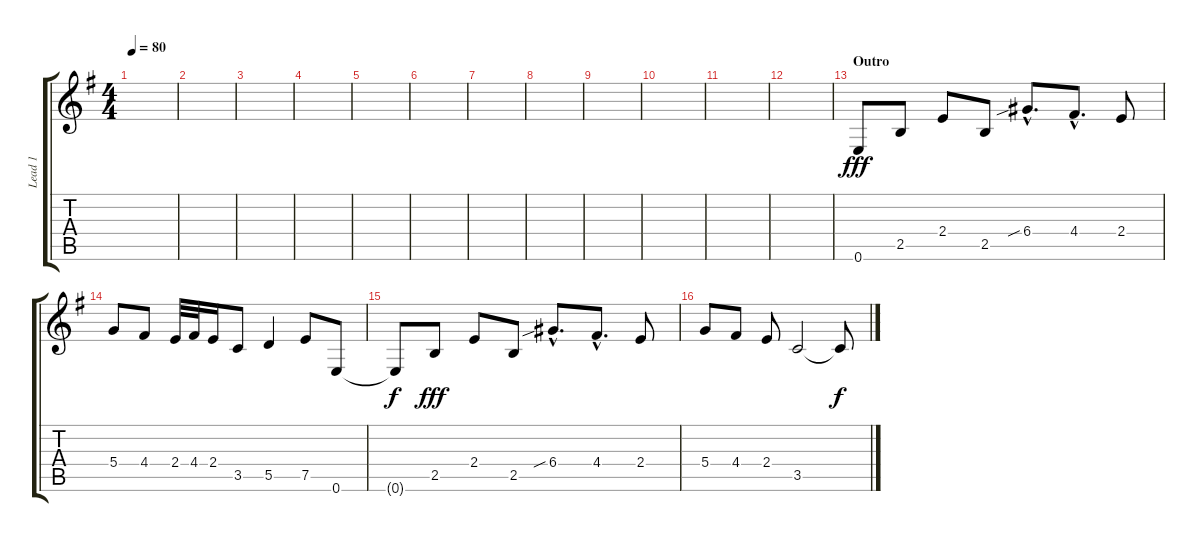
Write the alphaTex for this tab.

\track ("Lead 1" "Lead 1") {instrument electricguitarjazz}
\staff {score tabs}
\tuning (E4 B3 G3 D3 A2 E2) {hide}
\ts (4 4)
\tempo 80
\clef g2
\ks g
|
|
|
|
|
|
|
|
|
|
|
|
\section ("" "Outro")
0.6.8{dy fff} 2.5.8 2.4.8 2.5.8 6.4{sib hac}.8{d} 4.4{hac}.8{d} 2.4.8 |
5.4.8 4.4.8 2.4.32 4.4.32 2.4.16 3.5.8 5.5.4 7.5.8 0.6.8 |
0.6{t}.8{dy f} 2.5.8{dy fff} 2.4.8 2.5.8 6.4{sib hac}.8{d} 4.4{hac}.8{d} 2.4.8 |
5.4.8 4.4.8 2.4.8 3.5.2 3.5{t}.8{dy f}
